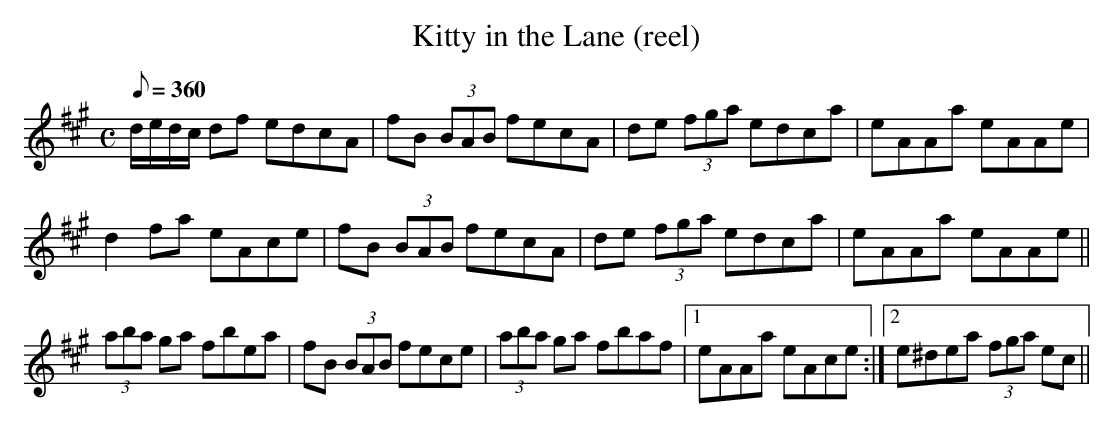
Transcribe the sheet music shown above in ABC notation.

X:1
T:Kitty in the Lane (reel) % nf<bb
L:1/8
M:C
Q:360
K:A major
d/e/d/c/ df edcA|fB (3BAB fecA|de (3fga edca|eAAa eAAe|
d2fa eAce|fB (3BAB fecA|de (3fga edca|eAAa eAAe||
(3aba ga fbea|fB (3BAB fece|(3aba ga fbaf|1 eAAa eAce:|\
[2 e^dea (3fga ec||
